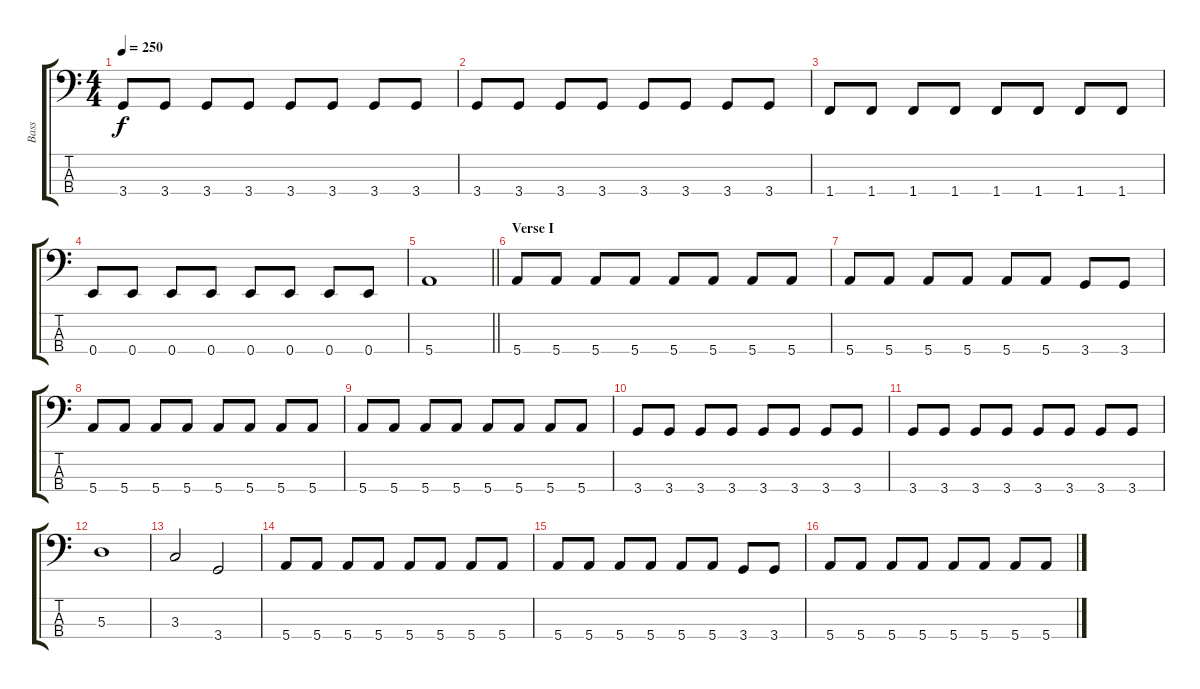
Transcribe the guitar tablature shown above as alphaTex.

\track ("Bass" "Bass") {instrument electricbassfinger}
\staff {score tabs}
\tuning (G2 D2 A1 E1) {hide}
\ts (4 4)
\tempo 250
\clef f4
\ks c
3.4.8{dy f} 3.4.8 3.4.8 3.4.8 3.4.8 3.4.8 3.4.8 3.4.8 |
3.4.8 3.4.8 3.4.8 3.4.8 3.4.8 3.4.8 3.4.8 3.4.8 |
1.4.8 1.4.8 1.4.8 1.4.8 1.4.8 1.4.8 1.4.8 1.4.8 |
0.4.8 0.4.8 0.4.8 0.4.8 0.4.8 0.4.8 0.4.8 0.4.8 |
\barLineRight lightlight
5.4.1 |
\section ("" "Verse I")
5.4.8 5.4.8 5.4.8 5.4.8 5.4.8 5.4.8 5.4.8 5.4.8 |
5.4.8 5.4.8 5.4.8 5.4.8 5.4.8 5.4.8 3.4.8 3.4.8 |
5.4.8 5.4.8 5.4.8 5.4.8 5.4.8 5.4.8 5.4.8 5.4.8 |
5.4.8 5.4.8 5.4.8 5.4.8 5.4.8 5.4.8 5.4.8 5.4.8 |
3.4.8 3.4.8 3.4.8 3.4.8 3.4.8 3.4.8 3.4.8 3.4.8 |
3.4.8 3.4.8 3.4.8 3.4.8 3.4.8 3.4.8 3.4.8 3.4.8 |
5.3.1 |
3.3.2 3.4.2 |
5.4.8 5.4.8 5.4.8 5.4.8 5.4.8 5.4.8 5.4.8 5.4.8 |
5.4.8 5.4.8 5.4.8 5.4.8 5.4.8 5.4.8 3.4.8 3.4.8 |
5.4.8 5.4.8 5.4.8 5.4.8 5.4.8 5.4.8 5.4.8 5.4.8
